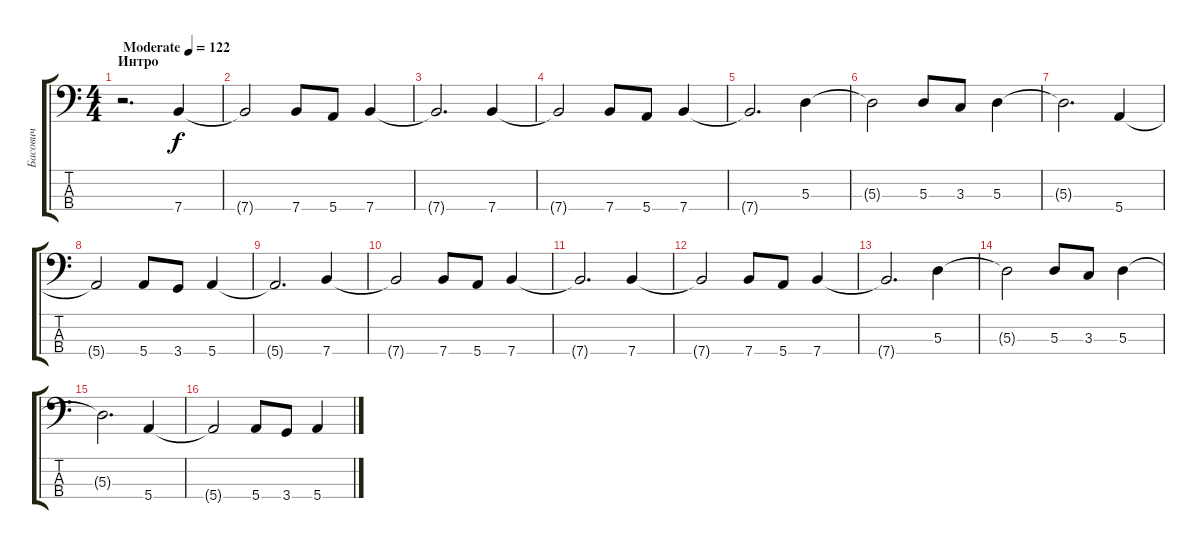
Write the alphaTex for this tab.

\track ("Басович" "Басович") {instrument electricbassfinger}
\staff {score tabs}
\tuning (G2 D2 A1 E1) {hide}
\ts (4 4)
\section ("" "Интро")
\tempo (122 "Moderate")
\clef f4
\ks c
r.2{d dy f instrument electricbassfinger} 7.4.4 |
7.4{t}.2 7.4.8 5.4.8 7.4.4 |
7.4{t}.2{d} 7.4.4 |
7.4{t}.2 7.4.8 5.4.8 7.4.4 |
7.4{t}.2{d} 5.3.4 |
5.3{t}.2 5.3.8 3.3.8 5.3.4 |
5.3{t}.2{d} 5.4.4 |
5.4{t}.2 5.4.8 3.4.8 5.4.4 |
5.4{t}.2{d} 7.4.4 |
7.4{t}.2 7.4.8 5.4.8 7.4.4 |
7.4{t}.2{d} 7.4.4 |
7.4{t}.2 7.4.8 5.4.8 7.4.4 |
7.4{t}.2{d} 5.3.4 |
5.3{t}.2 5.3.8 3.3.8 5.3.4 |
5.3{t}.2{d} 5.4.4 |
5.4{t}.2 5.4.8 3.4.8 5.4.4
